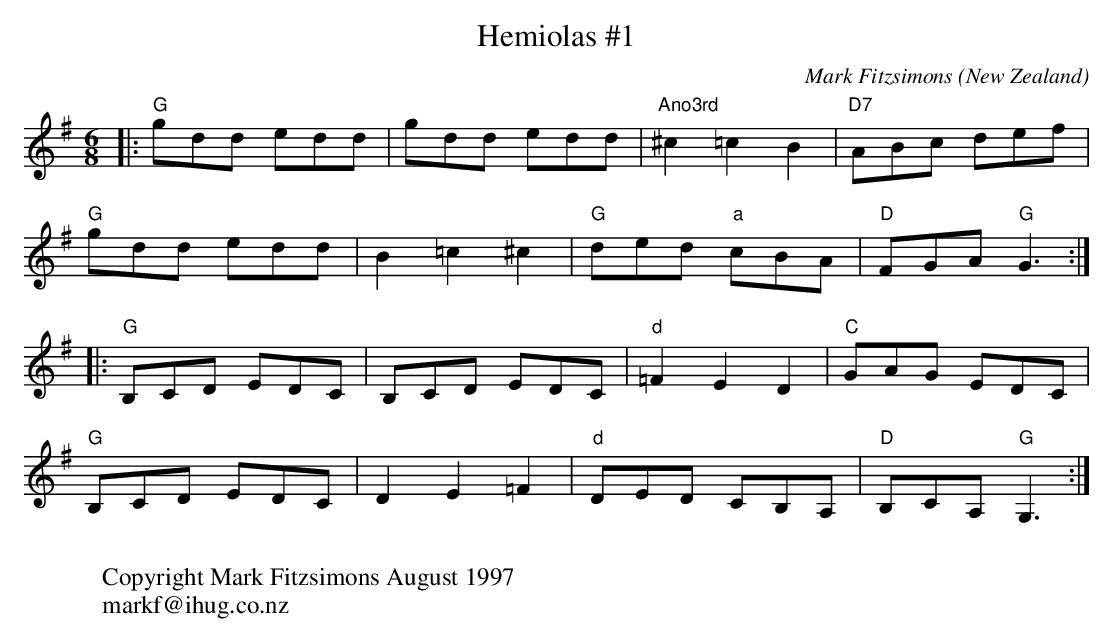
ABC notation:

X:1
T:Hemiolas #1
O:New Zealand
M:6/8
C:Mark Fitzsimons
K:G
|:"G" gdd edd|gdd edd|"Ano3rd"^c2 =c2 B2|"D7"ABc def|
"G" gdd edd|B2 =c2 ^c2|"G"ded "a"cBA|"D"FGA "G"G3:|
|:"G"B,CD EDC|B,CD EDC|"d"=F2 E2 D2|"C"GAG EDC|
"G"B,CD EDC|D2 E2 =F2|"d"DED CB,A,|"D"B,CA, "G" G,3:|
W:
W:Copyright Mark Fitzsimons August 1997
W:markf@ihug.co.nz
